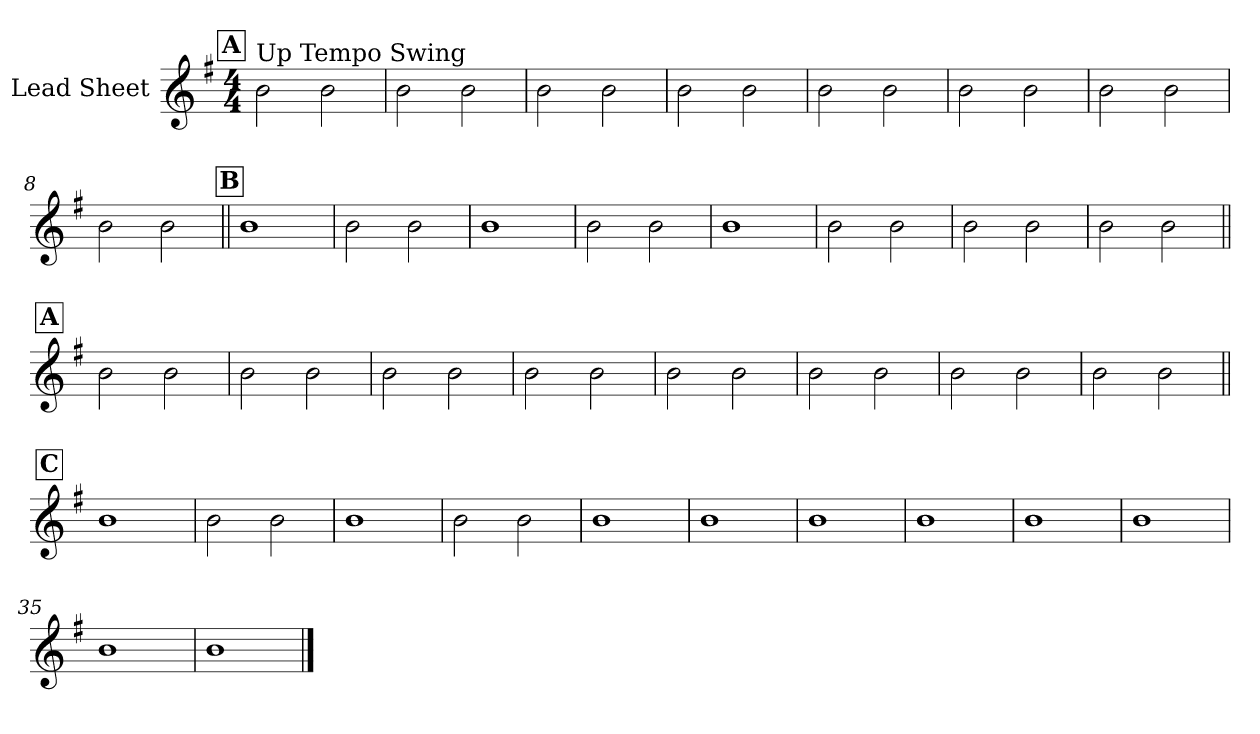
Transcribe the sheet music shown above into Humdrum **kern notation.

**kern
*part1
*staff1
*I"Lead Sheet
*clefG2
*k[f#]
*G:
*M4/4
!!LO:REH:place=s1:a:fs=14:t=A
=1
!LO:TX:a:t=Up Tempo Swing
2b\
2b\
=2
2b\
2b\
=3
2b\
2b\
=4
2b\
2b\
!!LO:LB:g=z
=5
2b\
2b\
=6
2b\
2b\
=7
2b\
2b\
=8
2b\
2b\
!!LO:LB:g=z
!!LO:REH:place=s1:a:fs=14:t=B
=9||
1b
=10
2b\
2b\
=11
1b
=12
2b\
2b\
!!LO:LB:g=z
=13
1b
=14
2b\
2b\
=15
2b\
2b\
=16
2b\
2b\
!!LO:LB:g=z
!!LO:REH:place=s1:a:fs=14:t=A
=17||
2b\
2b\
=18
2b\
2b\
=19
2b\
2b\
=20
2b\
2b\
!!LO:LB:g=z
=21
2b\
2b\
=22
2b\
2b\
=23
2b\
2b\
=24
2b\
2b\
!!LO:LB:g=z
!!LO:REH:place=s1:a:fs=14:t=C
=25||
1b
=26
2b\
2b\
=27
1b
=28
2b\
2b\
!!LO:LB:g=z
=29
1b
=30
1b
=31
1b
=32
1b
!!LO:LB:g=z
=33
1b
=34
1b
=35
1b
=36
1b
==
*-
